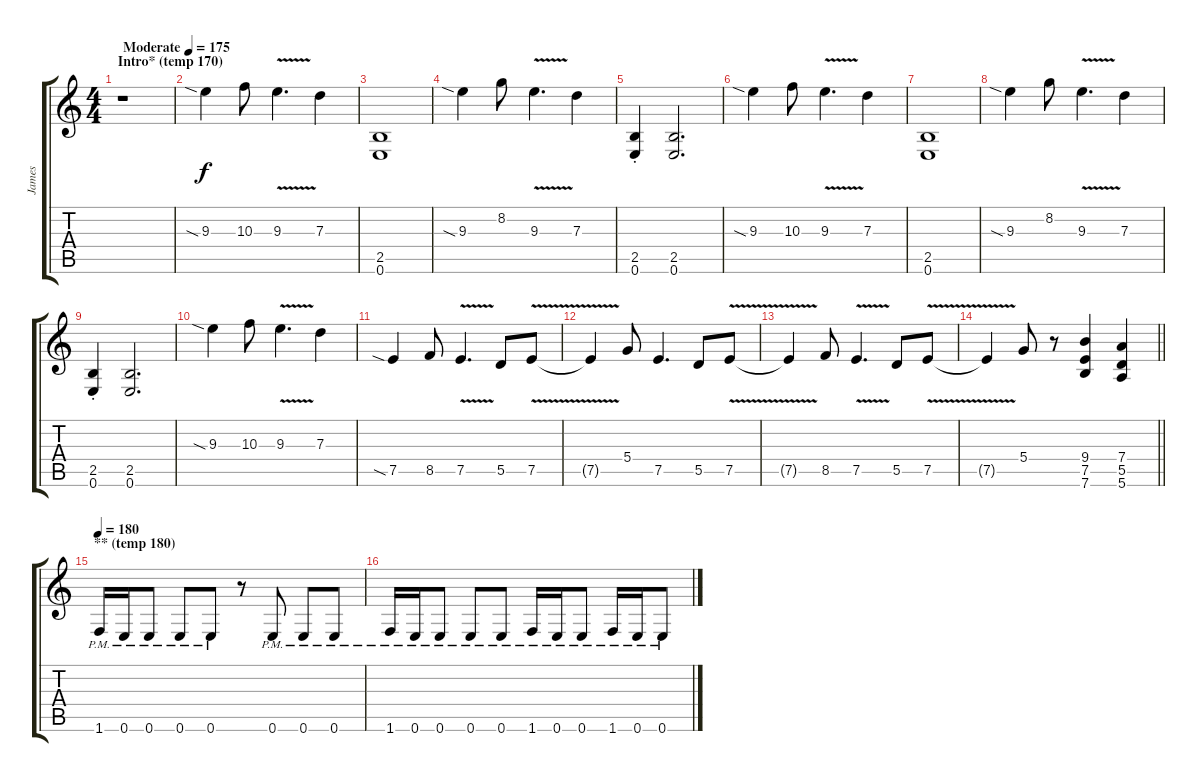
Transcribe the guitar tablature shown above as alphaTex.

\track ("James" "James") {instrument distortionguitar}
\staff {score tabs}
\tuning (E4 B3 G3 D3 A2 E2) {hide}
\ts (4 4)
\section ("" "Intro* (temp 170)")
\tempo (175 "Moderate")
\tempo 170
\tempo (175 "Moderate")
\clef g2
\ks c
r.1{dy f instrument distortionguitar} |
9.3{sia}.4 10.3.8 9.3{v}.4{d} 7.3.4 |
(2.5 0.6).1 |
9.3{sia}.4 8.2.8 9.3{v}.4{d} 7.3.4 |
(2.5{st} 0.6{st}).4 (2.5 0.6).2{d} |
9.3{sia}.4 10.3.8 9.3{v}.4{d} 7.3.4 |
(2.5 0.6).1 |
9.3{sia}.4 8.2.8 9.3{v}.4{d} 7.3.4 |
(2.5{st} 0.6{st}).4 (2.5 0.6).2{d} |
9.3{sia}.4 10.3.8 9.3{v}.4{d} 7.3.4 |
7.5{sia}.4 8.5.8 7.5{v}.4{d} 5.5.8 7.5{v}.8 |
7.5{t}.4 5.4.8 7.5.4{d} 5.5.8 7.5{v}.8 |
7.5{t}.4 8.5.8 7.5{v}.4{d} 5.5.8 7.5{v}.8 |
\barLineRight lightlight
7.5{t}.4 5.4.8 r.8 (9.4 7.5 7.6).4 (7.4 5.5 5.6).4 |
\section ("" "** (temp 180)")
\tempo 180
1.6{pm}.16 0.6{pm}.16 0.6{pm}.8 0.6{pm}.8 0.6{pm}.8 r.8 0.6{pm}.8 0.6{pm}.8 0.6{pm}.8 |
1.6{pm}.16 0.6{pm}.16 0.6{pm}.8 0.6{pm}.8 0.6{pm}.8 1.6{pm}.16 0.6{pm}.16 0.6{pm}.8 1.6{pm}.16 0.6{pm}.16 0.6{pm}.8
